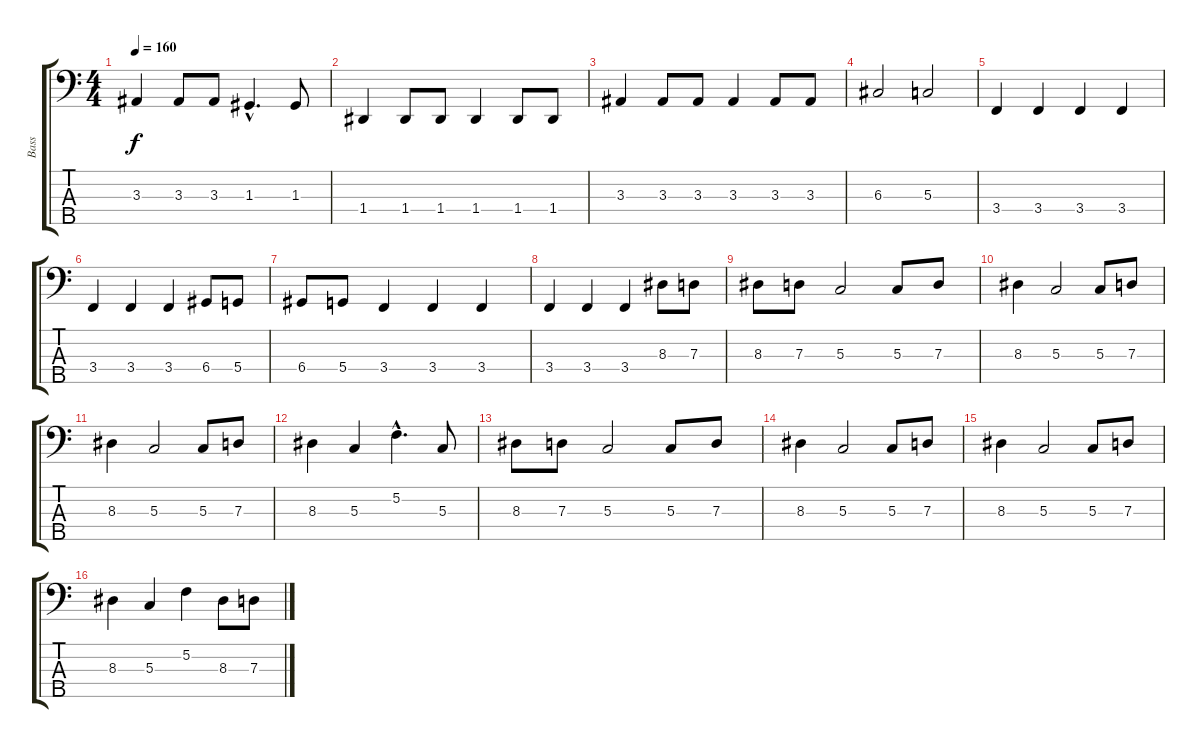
\track ("Bass" "Bass") {instrument electricbassfinger}
\staff {score tabs}
\tuning (F2 C2 G1 D1 A0) {hide}
\ts (4 4)
\tempo 160
\clef f4
\ks c
3.3.4{dy f} 3.3.8 3.3.8 1.3{hac}.4{d} 1.3.8 |
1.4.4 1.4.8 1.4.8 1.4.4 1.4.8 1.4.8 |
3.3.4 3.3.8 3.3.8 3.3.4 3.3.8 3.3.8 |
6.3.2 5.3.2 |
3.4.4 3.4.4 3.4.4 3.4.4 |
3.4.4 3.4.4 3.4.4 6.4.8 5.4.8 |
6.4.8 5.4.8 3.4.4 3.4.4 3.4.4 |
3.4.4 3.4.4 3.4.4 8.3.8 7.3.8 |
8.3.8 7.3.8 5.3.2 5.3.8 7.3.8 |
8.3.4 5.3.2 5.3.8 7.3.8 |
8.3.4 5.3.2 5.3.8 7.3.8 |
8.3.4 5.3.4 5.2{hac}.4{d} 5.3.8 |
8.3.8 7.3.8 5.3.2 5.3.8 7.3.8 |
8.3.4 5.3.2 5.3.8 7.3.8 |
8.3.4 5.3.2 5.3.8 7.3.8 |
8.3.4 5.3.4 5.2.4 8.3.8 7.3.8
